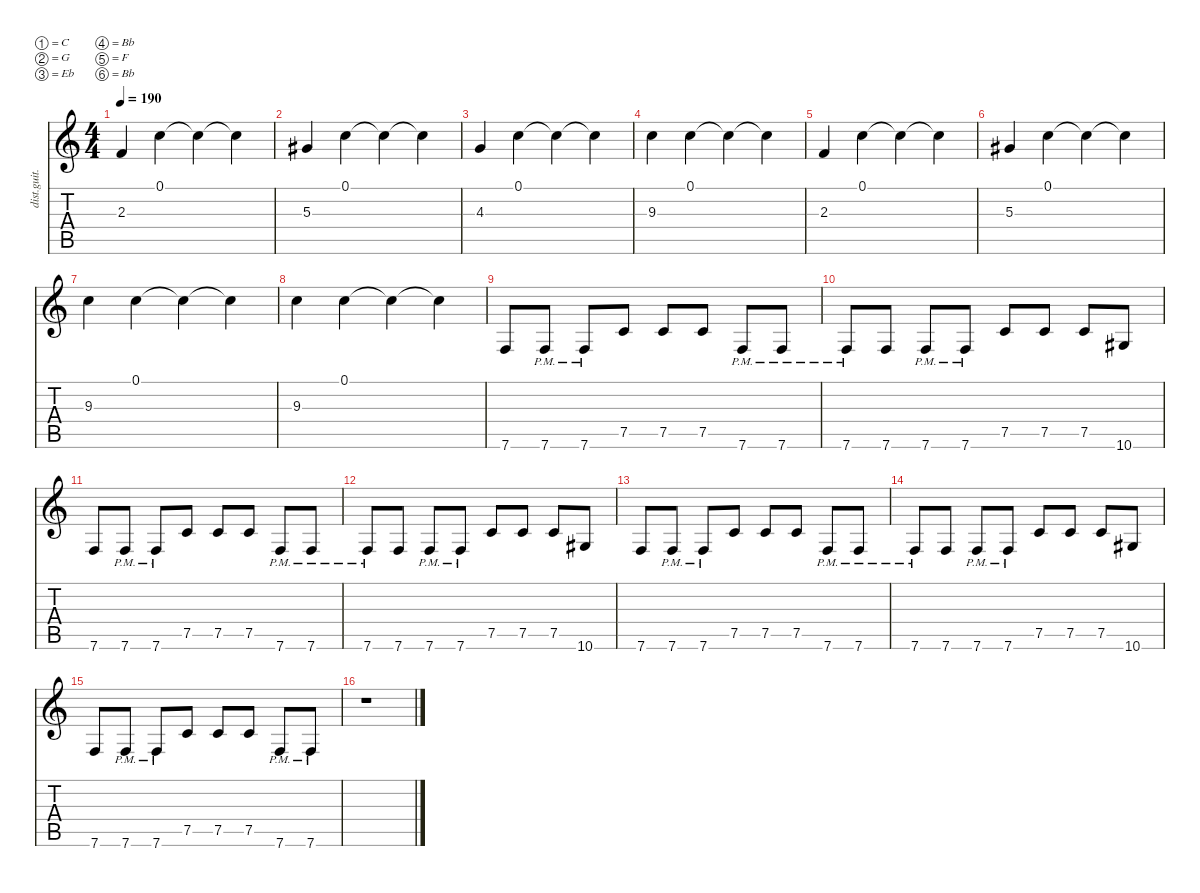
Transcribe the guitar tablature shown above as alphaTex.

\defaultSystemsLayout 4
\hideDynamics
\bracketExtendMode nobrackets
\track ("Distortion Guitar" "dist.guit.") {instrument distortionguitar}
\staff {score tabs}
\tuning (C4 G3 Eb3 Bb2 F2 Bb1)
\ts (4 4)
\tempo 190
\clef g2
\ks c
2.3.4{dy mf beam Up} 0.1.4{beam Down} 0.1{t}.4{beam Down} 0.1{t}.4{beam Down} |
5.3{acc #}.4{beam Up} 0.1.4{beam Down} 0.1{t}.4{beam Down} 0.1{t}.4{beam Down} |
4.3.4{beam Up} 0.1.4{beam Down} 0.1{t}.4{beam Down} 0.1{t}.4{beam Down} |
9.3.4{beam Down} 0.1.4{beam Down} 0.1{t}.4{beam Down} 0.1{t}.4{beam Down} |
2.3.4{beam Up} 0.1.4{beam Down} 0.1{t}.4{beam Down} 0.1{t}.4{beam Down} |
5.3{acc #}.4{beam Up} 0.1.4{beam Down} 0.1{t}.4{beam Down} 0.1{t}.4{beam Down} |
9.3.4{beam Down} 0.1.4{beam Down} 0.1{t}.4{beam Down} 0.1{t}.4{beam Down} |
9.3.4{beam Down} 0.1.4{beam Down} 0.1{t}.4{beam Down} 0.1{t}.4{beam Down} |
7.6.8{beam Up} 7.6{pm}.8{beam Up} 7.6{pm}.8{beam Up} 7.5.8{beam Up} 7.5.8{beam Up} 7.5.8{beam Up} 7.6{pm}.8{beam Up} 7.6{pm}.8{beam Up} |
7.6{pm}.8{beam Up} 7.6.8{beam Up} 7.6{pm}.8{beam Up} 7.6{pm}.8{beam Up} 7.5.8{beam Up} 7.5.8{beam Up} 7.5.8{beam Up} 10.6{acc #}.8{beam Up} |
7.6.8{beam Up} 7.6{pm}.8{beam Up} 7.6{pm}.8{beam Up} 7.5.8{beam Up} 7.5.8{beam Up} 7.5.8{beam Up} 7.6{pm}.8{beam Up} 7.6{pm}.8{beam Up} |
7.6{pm}.8{beam Up} 7.6.8{beam Up} 7.6{pm}.8{beam Up} 7.6{pm}.8{beam Up} 7.5.8{beam Up} 7.5.8{beam Up} 7.5.8{beam Up} 10.6{acc #}.8{beam Up} |
7.6.8{beam Up} 7.6{pm}.8{beam Up} 7.6{pm}.8{beam Up} 7.5.8{beam Up} 7.5.8{beam Up} 7.5.8{beam Up} 7.6{pm}.8{beam Up} 7.6{pm}.8{beam Up} |
7.6{pm}.8{beam Up} 7.6.8{beam Up} 7.6{pm}.8{beam Up} 7.6{pm}.8{beam Up} 7.5.8{beam Up} 7.5.8{beam Up} 7.5.8{beam Up} 10.6{acc #}.8{beam Up} |
7.6.8{beam Up} 7.6{pm}.8{beam Up} 7.6{pm}.8{beam Up} 7.5.8{beam Up} 7.5.8{beam Up} 7.5.8{beam Up} 7.6{pm}.8{beam Up} 7.6{pm}.8{beam Up} |
r.1{beam Down}
